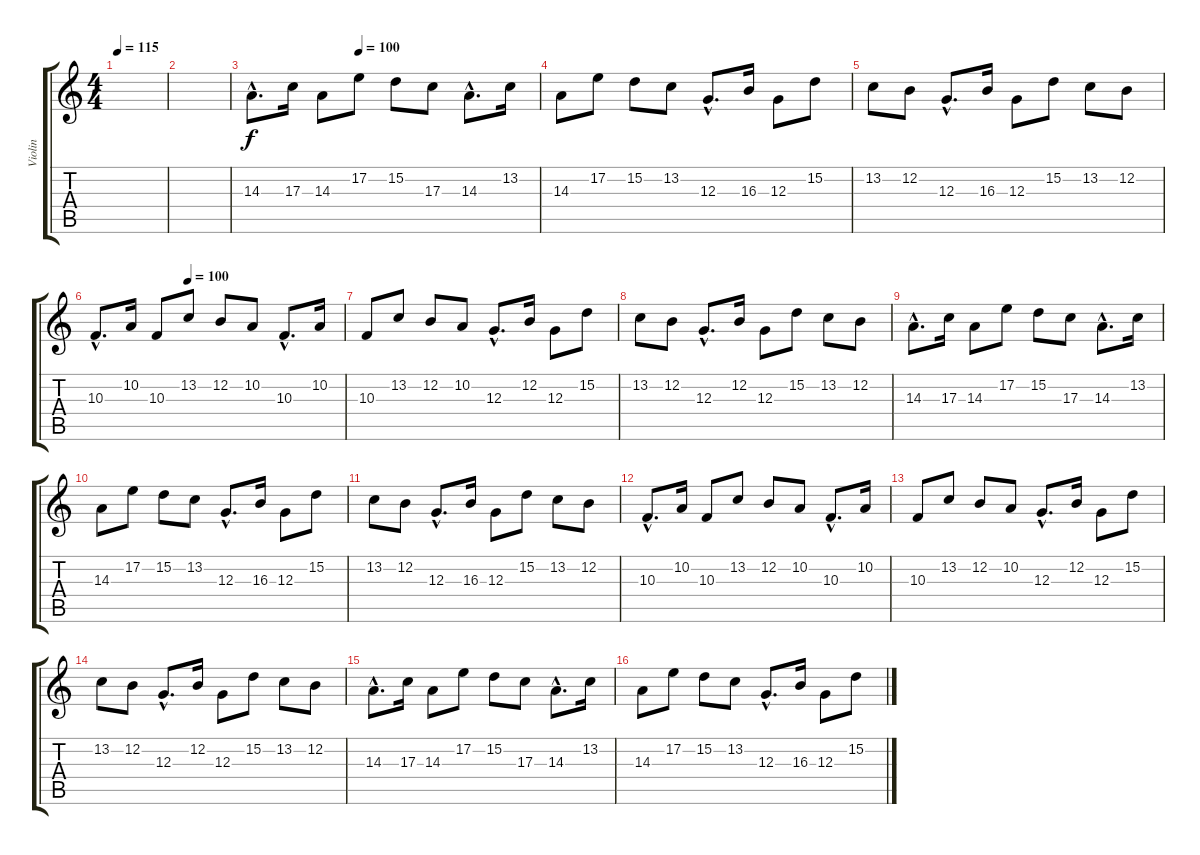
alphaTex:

\track ("Violin" "Violin") {instrument violin}
\staff {score tabs}
\tuning (E4 B3 G3 D3 A2 E2) {hide}
\ts (4 4)
\tempo 115
\clef g2
\ks c
|
|
\section ("" "")
\tempo (100 0.375)
14.3{hac}.8{d volume 0} 17.3.16{volume 16} 14.3.8 17.2.8 15.2.8 17.3.8 14.3{hac}.8{d} 13.2.16 |
14.3.8 17.2.8 15.2.8 13.2.8 12.3{hac}.8{d} 16.3.16 12.3.8 15.2.8 |
13.2.8 12.2.8 12.3{hac}.8{d} 16.3.16 12.3.8 15.2.8 13.2.8 12.2.8 |
\tempo (100 0.375)
10.3{hac}.8{d} 10.2.16 10.3.8 13.2.8 12.2.8 10.2.8 10.3{hac}.8{d} 10.2.16 |
10.3.8 13.2.8 12.2.8 10.2.8 12.3{hac}.8{d} 12.2.16 12.3.8 15.2.8 |
13.2.8 12.2.8 12.3{hac}.8{d} 12.2.16 12.3.8 15.2.8 13.2.8 12.2.8 |
\section ("" "")
14.3{hac}.8{d} 17.3.16{volume 16} 14.3.8 17.2.8 15.2.8 17.3.8 14.3{hac}.8{d} 13.2.16 |
14.3.8 17.2.8 15.2.8 13.2.8 12.3{hac}.8{d} 16.3.16 12.3.8 15.2.8 |
13.2.8 12.2.8 12.3{hac}.8{d} 16.3.16 12.3.8 15.2.8 13.2.8 12.2.8 |
10.3{hac}.8{d} 10.2.16 10.3.8 13.2.8 12.2.8 10.2.8 10.3{hac}.8{d} 10.2.16 |
10.3.8 13.2.8 12.2.8 10.2.8 12.3{hac}.8{d} 12.2.16 12.3.8 15.2.8 |
13.2.8 12.2.8 12.3{hac}.8{d} 12.2.16 12.3.8 15.2.8 13.2.8 12.2.8 |
\section ("" "")
14.3{hac}.8{d} 17.3.16{volume 16} 14.3.8 17.2.8 15.2.8 17.3.8 14.3{hac}.8{d} 13.2.16 |
14.3.8 17.2.8 15.2.8 13.2.8 12.3{hac}.8{d} 16.3.16 12.3.8 15.2.8
